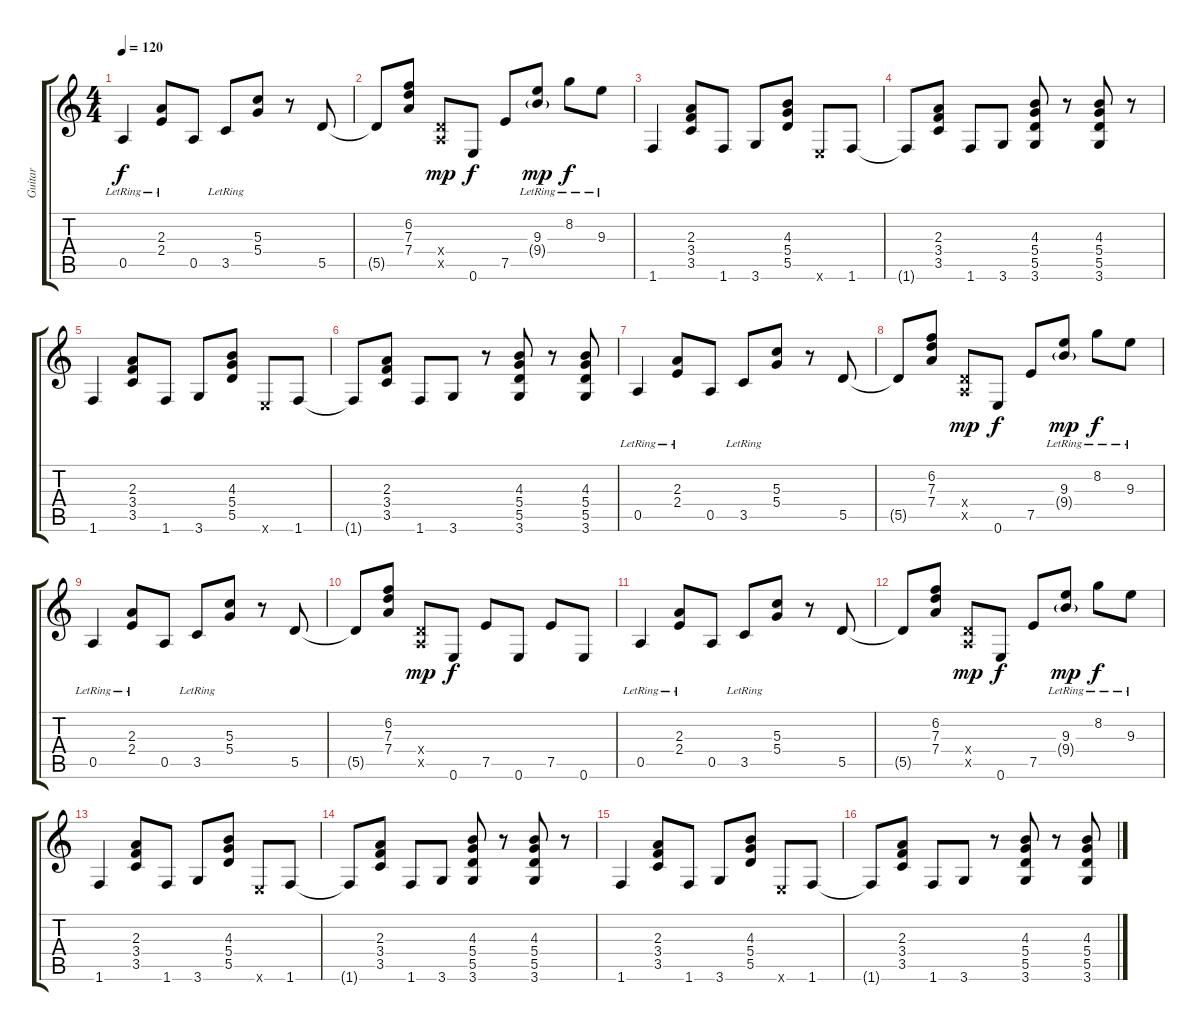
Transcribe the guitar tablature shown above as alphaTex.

\track ("Guitar" "Guitar") {instrument acousticguitarsteel}
\staff {score tabs}
\tuning (E4 B3 G3 D3 A2 E2) {hide}
\ts (4 4)
\tempo 120
\clef g2
\ks c
0.5{lr}.4{dy f} (2.3{lr} 2.4{lr}).8 0.5.8 3.5{lr}.8 (5.3 5.4).8 r.8 5.5.8 |
5.5{t}.8 (6.2 7.3 7.4).8 (0.4{x} 0.5{x}).8{dy mp} 0.6.8{dy f} 7.5.8 (9.3{lr} 9.4{g}).8{dy mp} 8.2{lr}.8{dy f} 9.3{lr}.8 |
1.6.4 (2.3 3.4 3.5).8 1.6.8 3.6.8 (4.3 5.4 5.5).8 0.6{x}.8 1.6.8 |
1.6{t}.8 (2.3 3.4 3.5).8 1.6.8 3.6.8 (4.3 5.4 5.5 3.6).8 r.8 (4.3 5.4 5.5 3.6).8 r.8 |
1.6.4 (2.3 3.4 3.5).8 1.6.8 3.6.8 (4.3 5.4 5.5).8 0.6{x}.8 1.6.8 |
1.6{t}.8 (2.3 3.4 3.5).8 1.6.8 3.6.8 r.8 (4.3 5.4 5.5 3.6).8 r.8 (4.3 5.4 5.5 3.6).8 |
0.5{lr}.4 (2.3{lr} 2.4{lr}).8 0.5.8 3.5{lr}.8 (5.3 5.4).8 r.8 5.5.8 |
5.5{t}.8 (6.2 7.3 7.4).8 (0.4{x} 0.5{x}).8{dy mp} 0.6.8{dy f} 7.5.8 (9.3{lr} 9.4{g}).8{dy mp} 8.2{lr}.8{dy f} 9.3{lr}.8 |
0.5{lr}.4 (2.3{lr} 2.4{lr}).8 0.5.8 3.5{lr}.8 (5.3 5.4).8 r.8 5.5.8 |
5.5{t}.8 (6.2 7.3 7.4).8 (0.4{x} 0.5{x}).8{dy mp} 0.6.8{dy f} 7.5.8 0.6.8 7.5.8 0.6.8 |
0.5{lr}.4 (2.3{lr} 2.4{lr}).8 0.5.8 3.5{lr}.8 (5.3 5.4).8 r.8 5.5.8 |
5.5{t}.8 (6.2 7.3 7.4).8 (0.4{x} 0.5{x}).8{dy mp} 0.6.8{dy f} 7.5.8 (9.3{lr} 9.4{g}).8{dy mp} 8.2{lr}.8{dy f} 9.3{lr}.8 |
1.6.4 (2.3 3.4 3.5).8 1.6.8 3.6.8 (4.3 5.4 5.5).8 0.6{x}.8 1.6.8 |
1.6{t}.8 (2.3 3.4 3.5).8 1.6.8 3.6.8 (4.3 5.4 5.5 3.6).8 r.8 (4.3 5.4 5.5 3.6).8 r.8 |
1.6.4 (2.3 3.4 3.5).8 1.6.8 3.6.8 (4.3 5.4 5.5).8 0.6{x}.8 1.6.8 |
1.6{t}.8 (2.3 3.4 3.5).8 1.6.8 3.6.8 r.8 (4.3 5.4 5.5 3.6).8 r.8 (4.3 5.4 5.5 3.6).8
